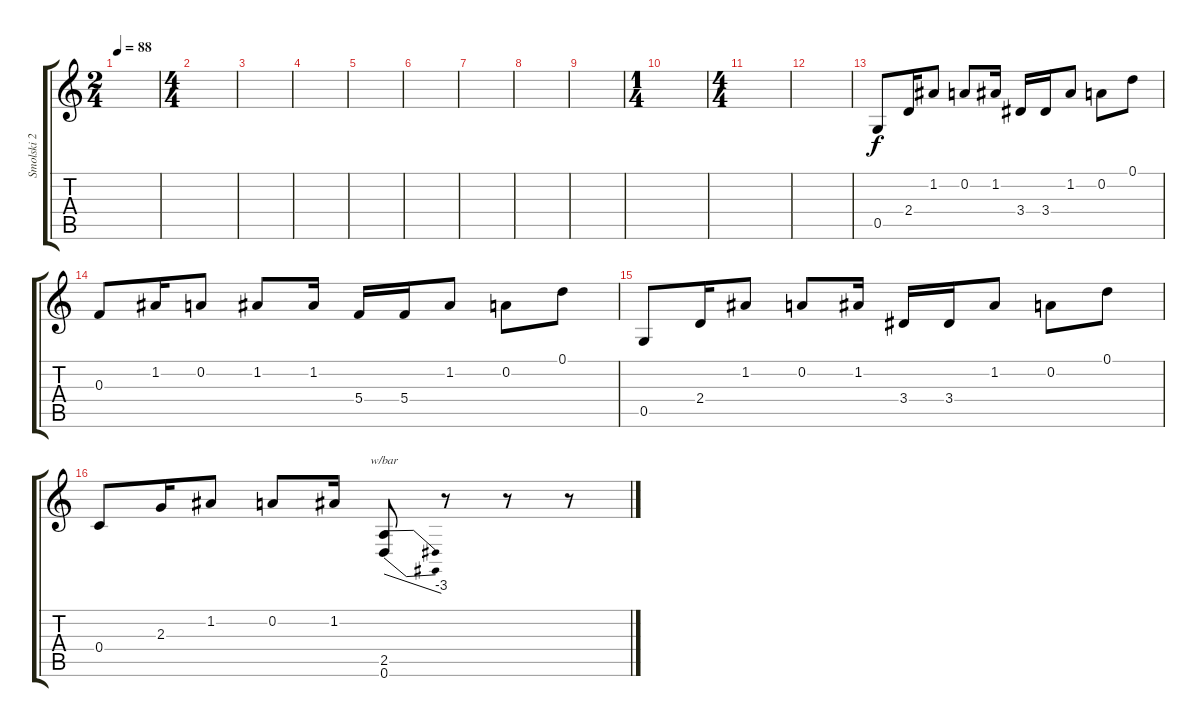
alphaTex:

\track ("Smolski 2" "Smolski 2") {instrument acousticguitarnylon}
\staff {score tabs}
\tuning (D4 A3 F3 C3 G2 D2) {hide}
\ts (2 4)
\tempo 88
\clef g2
\ks c
|
\ts (4 4)
|
|
|
|
|
|
|
|
\ts (1 4)
|
\ts (4 4)
|
|
0.5.8 2.4.16 1.2.8 0.2.8 1.2.16 3.4.16 3.4.16 1.2.8 0.2.8 0.1.8 |
0.3.8 1.2.16 0.2.8 1.2.8 1.2.16 5.4.16 5.4.16 1.2.8 0.2.8 0.1.8 |
0.5.8 2.4.16 1.2.8 0.2.8 1.2.16 3.4.16 3.4.16 1.2.8 0.2.8 0.1.8 |
0.4.8 2.3.16 1.2.8 0.2.8 1.2.16 (2.5 0.6).8{tbe (dive default 0 0 60 -12) instrument distortionguitar} r.8 r.8 r.8
